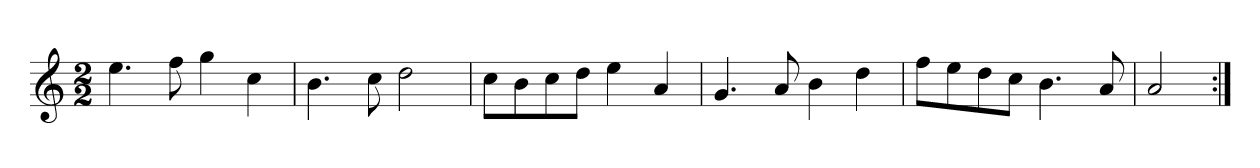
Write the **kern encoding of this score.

**kern
*part1
*staff1
*clefG2
*k[]
*a:
*M2/2
*MM120
=1
4.ee
8ff
4gg
4cc
=2
4.b
8cc
2dd
=3
8cc\L
8b\
8cc\
8dd\J
4ee
4a
=4
4.g
8a
4b
4dd
=5
8ff\L
8ee\
8dd\
8cc\J
4.b
8a
=6
2a
=:|!
*-
